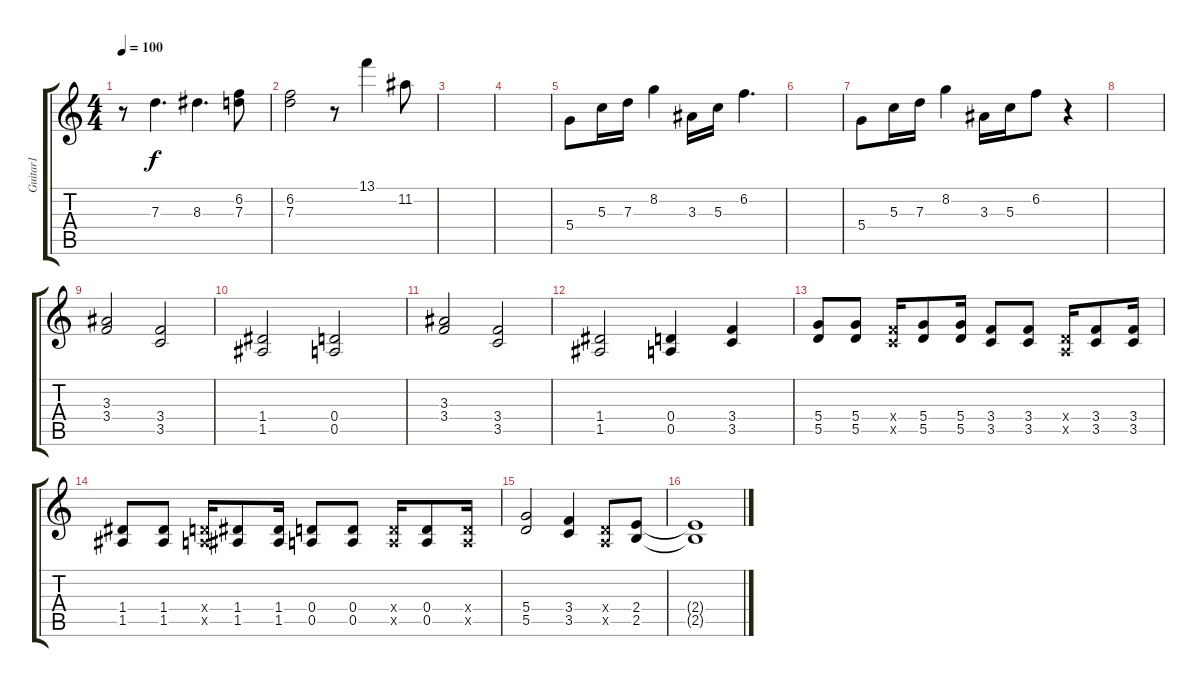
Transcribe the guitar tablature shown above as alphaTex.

\track ("Guitar1" "Guitar1") {instrument acousticguitarsteel}
\staff {score tabs}
\tuning (E4 B3 G3 D3 A2 E2) {hide}
\ts (4 4)
\tempo 100
\clef g2
\ks c
r.8{dy f} 7.3.4{d} 8.3.4{d} (6.2 7.3).8 |
(6.2 7.3).2 r.8 13.1.4 11.2.8 |
|
|
5.4.8 5.3.16 7.3.16 8.2.4 3.3.16 5.3.16 6.2.4{d} |
|
5.4.8 5.3.16 7.3.16 8.2.4 3.3.16 5.3.16 6.2.8 r.4 |
|
(3.3 3.4).2{volume 9 instrument overdrivenguitar} (3.4 3.5).2 |
(1.4 1.5).2 (0.4 0.5).2 |
(3.3 3.4).2 (3.4 3.5).2 |
(1.4 1.5).2 (0.4 0.5).4 (3.4 3.5).4 |
(5.4 5.5).8 (5.4 5.5).8 (3.4{x} 3.5{x}).16 (5.4 5.5).8 (5.4 5.5).16 (3.4 3.5).8 (3.4 3.5).8 (0.4{x} 0.5{x}).16 (3.4 3.5).8 (3.4 3.5).16 |
(1.4 1.5).8 (1.4 1.5).8 (0.4{x} 0.5{x}).16 (1.4 1.5).8 (1.4 1.5).16 (0.4 0.5).8 (0.4 0.5).8 (0.4{x} 0.5{x}).16 (0.4 0.5).8 (0.4{x} 0.5{x}).16 |
(5.4 5.5).2 (3.4 3.5).4 (0.4{x} 0.5{x}).8 (2.4 2.5).8 |
(2.4{t} 2.5{t}).1
